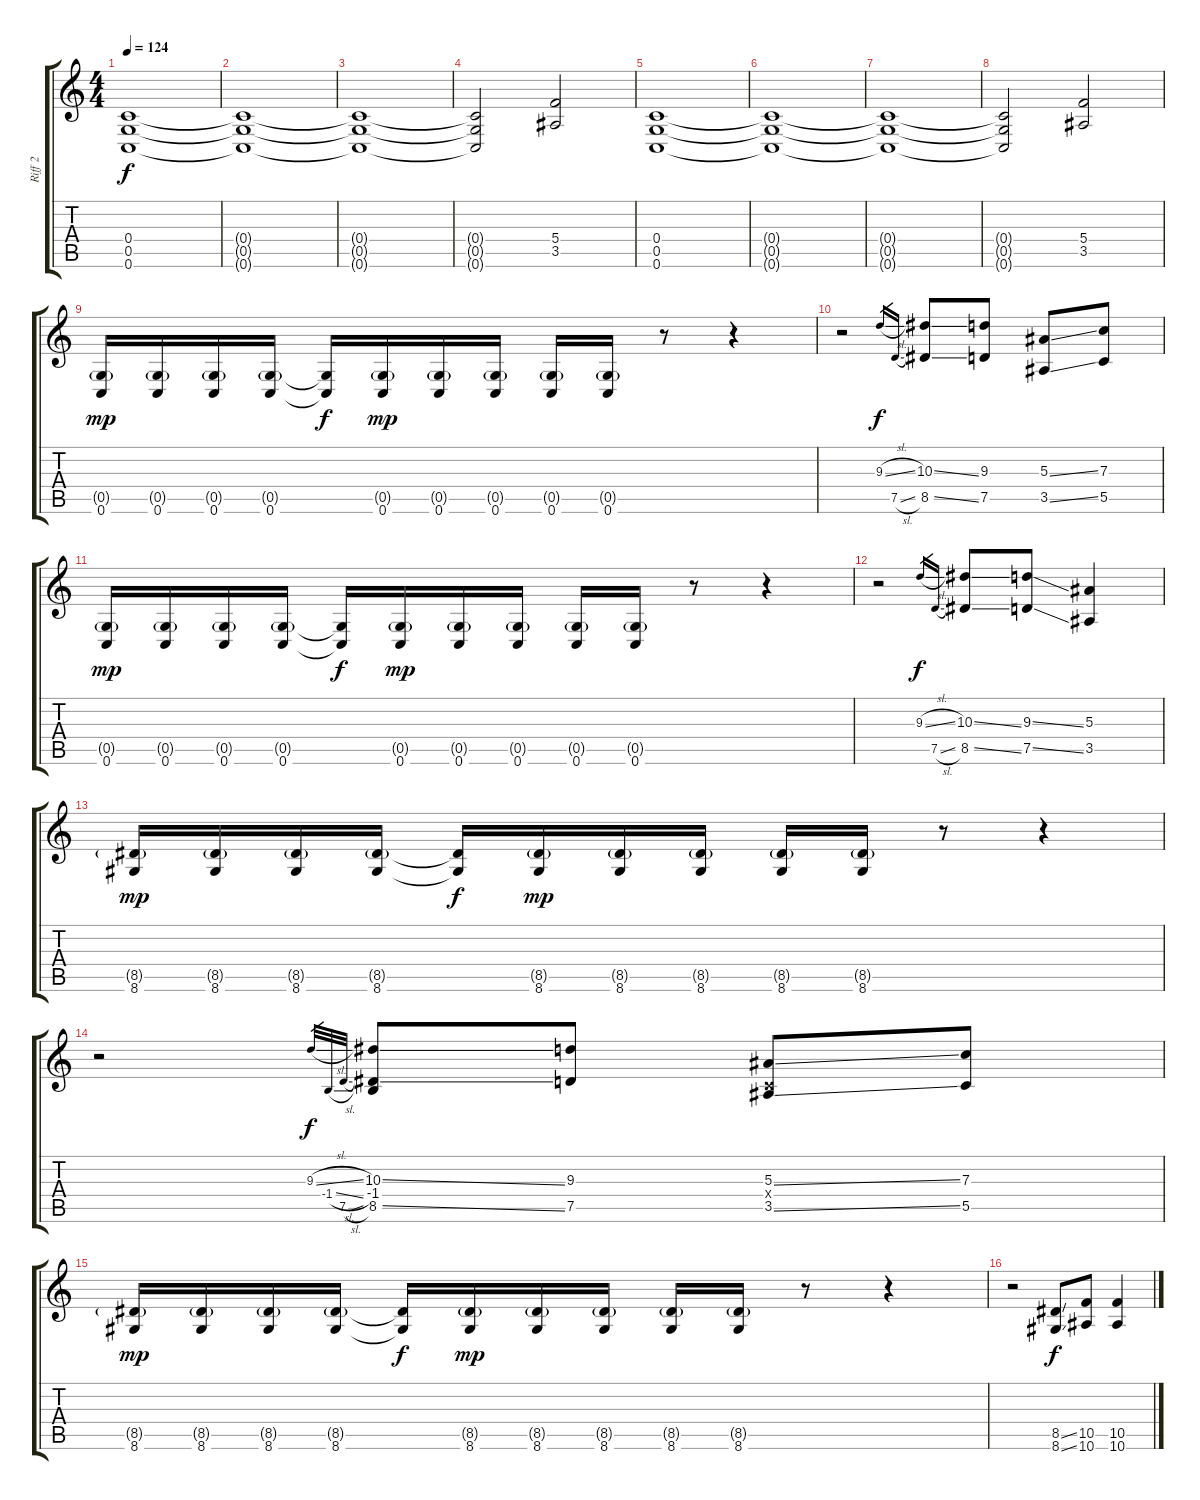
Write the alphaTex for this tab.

\track ("Riff 2" "Riff 2") {instrument distortionguitar}
\staff {score tabs}
\tuning (D4 A3 F3 C3 G2 C2) {hide}
\ts (4 4)
\tempo 124
\clef g2
\ks c
(0.4 0.5 0.6).1{dy f instrument distortionguitar} |
(0.4{t} 0.5{t} 0.6{t}).1 |
(0.4{t} 0.5{t} 0.6{t}).1 |
(0.4{t} 0.5{t} 0.6{t}).2 (5.4 3.5).2 |
(0.4 0.5 0.6).1 |
(0.4{t} 0.5{t} 0.6{t}).1 |
(0.4{t} 0.5{t} 0.6{t}).1 |
(0.4{t} 0.5{t} 0.6{t}).2 (5.4 3.5).2 |
(0.5{g} 0.6).16{dy mp} (0.5{g} 0.6).16 (0.5{g} 0.6).16 (0.5{g} 0.6).16 (0.5{t} 0.6{t}).16{dy f} (0.5{g} 0.6).16{dy mp} (0.5{g} 0.6).16 (0.5{g} 0.6).16 (0.5{g} 0.6).16 (0.5{g} 0.6).16 r.8 r.4 |
r.2 9.3{sl}.16{gr dy f} 7.5{sl}.16{gr} (10.3{ss} 8.5{ss}).8 (9.3 7.5).8 (5.3{ss} 3.5{ss}).8 (7.3 5.5).8 |
(0.5{g} 0.6).16{dy mp} (0.5{g} 0.6).16 (0.5{g} 0.6).16 (0.5{g} 0.6).16 (0.5{t} 0.6{t}).16{dy f} (0.5{g} 0.6).16{dy mp} (0.5{g} 0.6).16 (0.5{g} 0.6).16 (0.5{g} 0.6).16 (0.5{g} 0.6).16 r.8 r.4 |
r.2 9.3{sl}.16{gr dy f} 7.5{sl}.16{gr} (10.3{ss} 8.5{ss}).8 (9.3{ss} 7.5{ss}).8 (5.3 3.5).4 |
(8.5{g} 8.6).16{dy mp} (8.5{g} 8.6).16 (8.5{g} 8.6).16 (8.5{g} 8.6).16 (8.5{t} 8.6{t}).16{dy f} (8.5{g} 8.6).16{dy mp} (8.5{g} 8.6).16 (8.5{g} 8.6).16 (8.5{g} 8.6).16 (8.5{g} 8.6).16 r.8 r.4 |
r.2 9.3{sl}.32{gr dy f} -1.4{sl}.32{gr} 7.5{sl}.32{gr} (10.3{ss} -1.4 8.5{ss}).8 (9.3 7.5).8 (5.3{ss} 0.4{x} 3.5{ss}).8 (7.3 5.5).8 |
(8.5{g} 8.6).16{dy mp} (8.5{g} 8.6).16 (8.5{g} 8.6).16 (8.5{g} 8.6).16 (8.5{t} 8.6{t}).16{dy f} (8.5{g} 8.6).16{dy mp} (8.5{g} 8.6).16 (8.5{g} 8.6).16 (8.5{g} 8.6).16 (8.5{g} 8.6).16 r.8 r.4 |
r.2 (8.5{ss} 8.6{ss}).8{dy f} (10.5 10.6).8 (10.5{ss} 10.6{ss}).4
